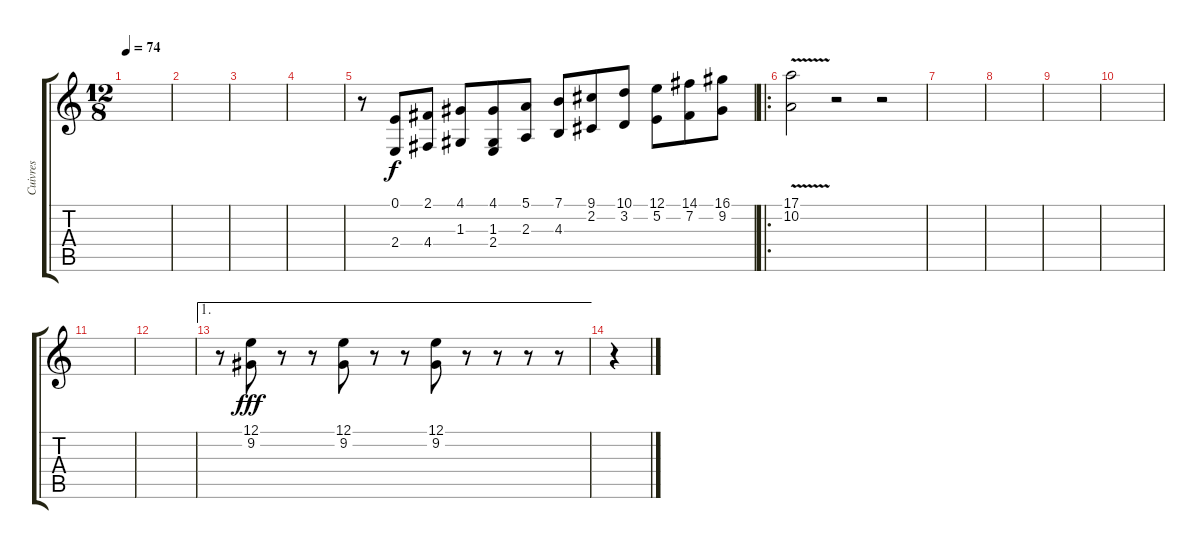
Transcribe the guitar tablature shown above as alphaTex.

\track ("Cuivres" "Cuivres") {instrument brasssection}
\staff {score tabs}
\tuning (E4 B3 G3 D3 A2 E2) {hide}
\ts (12 8)
\tempo 74
\clef g2
\ks c
|
|
|
|
r.8 (0.1 2.4).8 (2.1 4.4).8 (4.1 1.3).8 (4.1 1.3 2.4).8 (5.1 2.3).8 (7.1 4.3).8 (9.1 2.2).8 (10.1 3.2).8 (12.1 5.2).8 (14.1 7.2).8 (16.1 9.2).8 |
\ro
(17.1{v} 10.2).2 r.2 r.2 |
|
|
|
|
|
|
\ae 1
r.8 (12.1 9.2).8{dy fff} r.8 r.8 (12.1 9.2).8 r.8 r.8 (12.1 9.2).8 r.8 r.8 r.8 r.8 |
r.4
